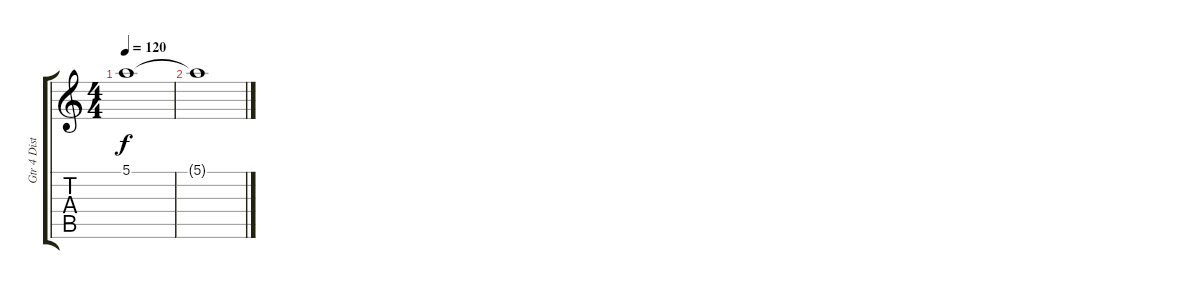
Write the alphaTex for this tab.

\track ("Gtr 4 Distortion" "Gtr 4 Dist") {instrument distortionguitar}
\staff {score tabs}
\tuning (E4 B3 G3 D3 A2 E2) {hide}
\ts (4 4)
\tempo 120
\clef g2
\ks c
5.1{t}.1{dy f} |
5.1{t}.1
